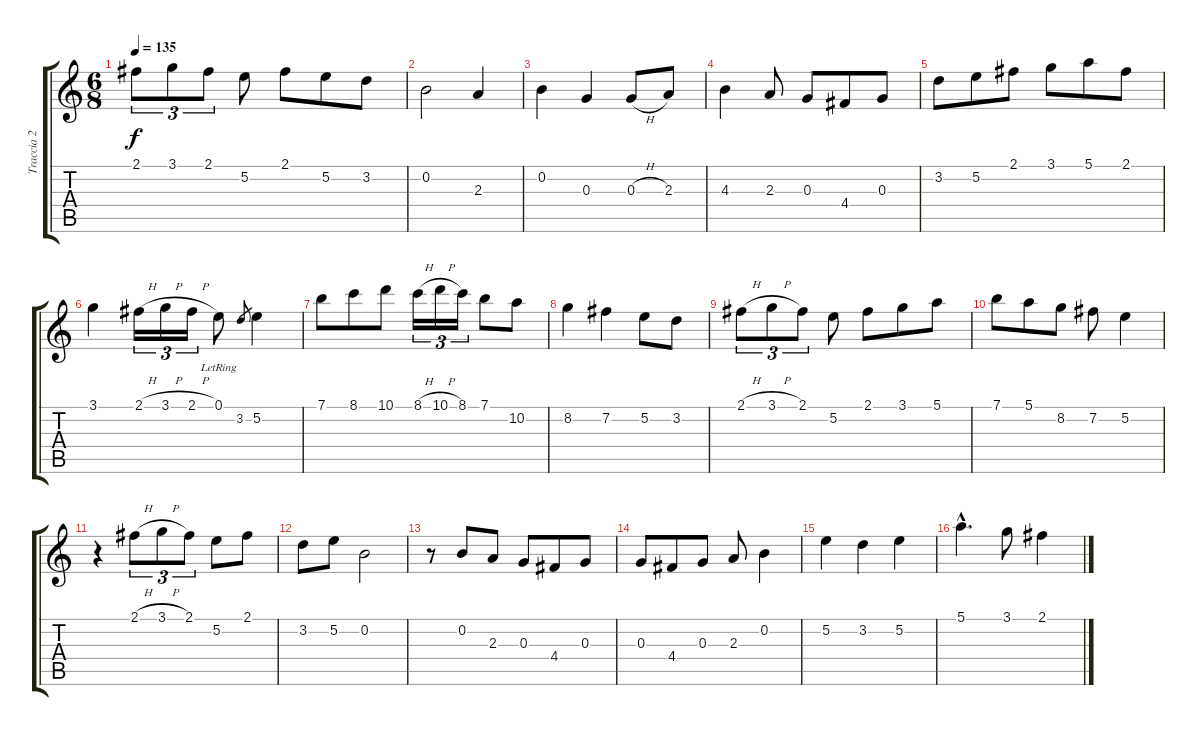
\track ("Traccia 2" "Traccia 2") {instrument acousticguitarnylon}
\staff {score tabs}
\tuning (E4 B3 G3 D3 A2 E2) {hide}
\ts (6 8)
\tempo 135
\clef g2
\ks c
2.1.8{tu (3 2) dy f} 3.1.8{tu (3 2)} 2.1.8{tu (3 2)} 5.2.8 2.1.8 5.2.8 3.2.8 |
0.2.2 2.3.4 |
0.2.4 0.3.4 0.3{h}.8 2.3.8 |
4.3.4 2.3.8 0.3.8 4.4.8 0.3.8 |
3.2.8 5.2.8 2.1.8 3.1.8 5.1.8 2.1.8 |
3.1.4 2.1{h}.16{tu (3 2)} 3.1{h}.16{tu (3 2)} 2.1{h}.16{tu (3 2)} 0.1{lr}.8 3.2.8{gr} 5.2.4 |
7.1.8 8.1.8 10.1.8 8.1{h}.16{tu (3 2)} 10.1{h}.16{tu (3 2)} 8.1.16{tu (3 2)} 7.1.8 10.2.8 |
8.2.4 7.2.4 5.2.8 3.2.8 |
2.1{h}.8{tu (3 2)} 3.1{h}.8{tu (3 2)} 2.1.8{tu (3 2)} 5.2.8 2.1.8 3.1.8 5.1.8 |
7.1.8 5.1.8 8.2.8 7.2.8 5.2.4 |
r.4 2.1{h}.8{tu (3 2)} 3.1{h}.8{tu (3 2)} 2.1.8{tu (3 2)} 5.2.8 2.1.8 |
3.2.8 5.2.8 0.2.2 |
r.8 0.2.8 2.3.8 0.3.8 4.4.8 0.3.8 |
0.3.8 4.4.8 0.3.8 2.3.8 0.2.4 |
5.2.4 3.2.4 5.2.4 |
5.1{hac}.4{d} 3.1.8 2.1.4
